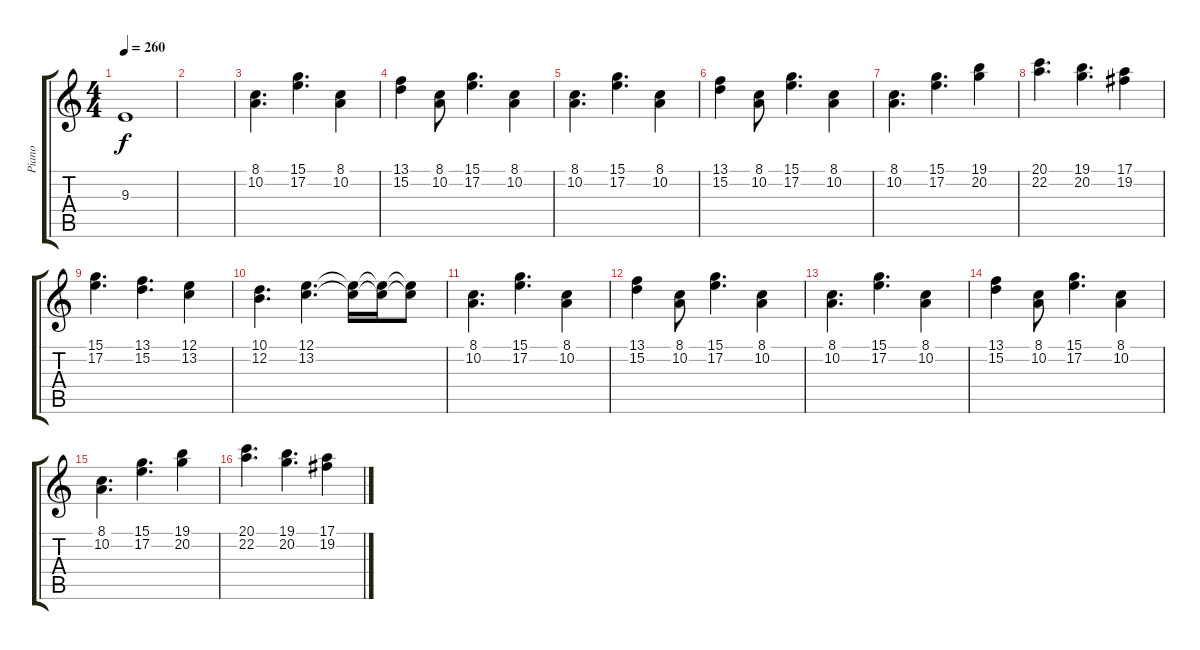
\track ("Piano" "Piano") {mute instrument electricgrandpiano}
\staff {score tabs}
\tuning (E4 B3 G3 D3 A2 E2) {hide}
\ts (4 4)
\tempo 260
\clef g2
\ks c
9.3.1{dy f} |
|
(8.1 10.2).4{d} (15.1 17.2).4{d} (8.1 10.2).4 |
(13.1 15.2).4 (8.1 10.2).8 (15.1 17.2).4{d} (8.1 10.2).4 |
(8.1 10.2).4{d} (15.1 17.2).4{d} (8.1 10.2).4 |
(13.1 15.2).4 (8.1 10.2).8 (15.1 17.2).4{d} (8.1 10.2).4 |
(8.1 10.2).4{d} (15.1 17.2).4{d} (19.1 20.2).4 |
(20.1 22.2).4{d} (19.1 20.2).4{d} (17.1 19.2).4 |
(15.1 17.2).4{d} (13.1 15.2).4{d} (12.1 13.2).4 |
(10.1 12.2).4{d} (12.1 13.2).4{d} (12.1{t} 13.2{t}).16 (12.1{t} 13.2{t}).16 (12.1{t} 13.2{t}).8 |
(8.1 10.2).4{d} (15.1 17.2).4{d} (8.1 10.2).4 |
(13.1 15.2).4 (8.1 10.2).8 (15.1 17.2).4{d} (8.1 10.2).4 |
(8.1 10.2).4{d} (15.1 17.2).4{d} (8.1 10.2).4 |
(13.1 15.2).4 (8.1 10.2).8 (15.1 17.2).4{d} (8.1 10.2).4 |
(8.1 10.2).4{d} (15.1 17.2).4{d} (19.1 20.2).4 |
(20.1 22.2).4{d} (19.1 20.2).4{d} (17.1 19.2).4
